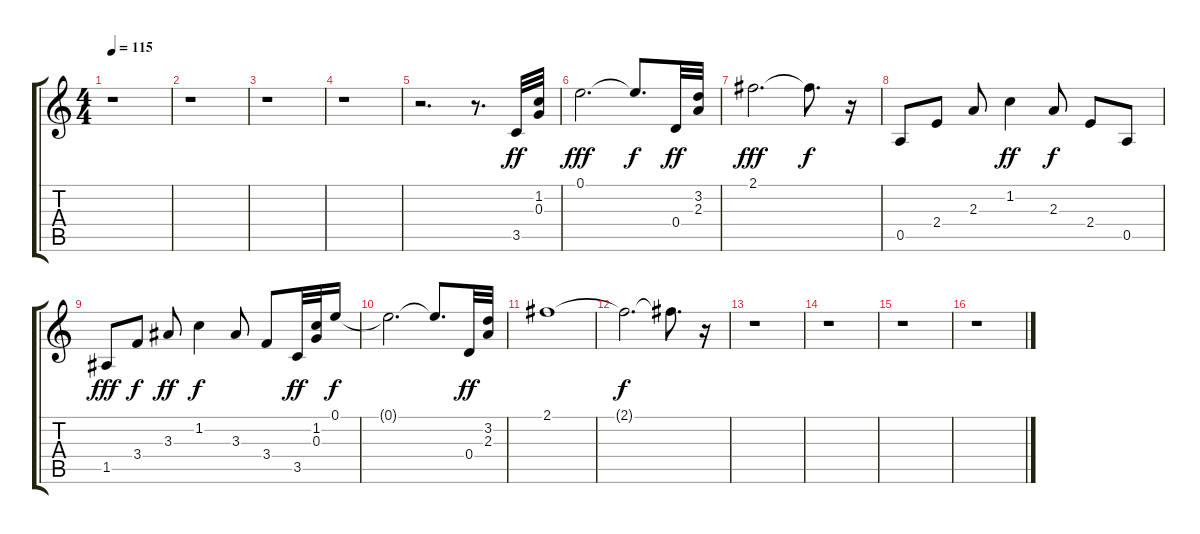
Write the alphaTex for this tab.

\track "" {instrument electricguitarmuted}
\staff {score tabs}
\tuning (E4 B3 G3 D3 A2 E2) {hide}
\ts (4 4)
\tempo 115
\clef g2
\ks c
r.1{dy ff} |
r.1 |
r.1 |
r.1 |
r.2{d} r.8{d} 3.5.32 (1.2 0.3).32 |
0.1.2{d dy fff} 0.1{t}.8{d dy f} 0.4.32{dy ff} (3.2 2.3).32 |
2.1.2{d dy fff} 2.1{t}.8{d dy f} r.16 |
0.5.8 2.4.8 2.3.8 1.2.4{dy ff} 2.3.8{dy f} 2.4.8 0.5.8 |
1.5.8{dy fff} 3.4.8{dy f} 3.3.8{dy ff} 1.2.4{dy f} 3.3.8 3.4.8 3.5.32{dy ff} (1.2 0.3).32 0.1.16{dy f} |
0.1{t}.2{d} 0.1{t}.8{d} 0.4.32{dy ff} (3.2 2.3).32 |
2.1.1 |
2.1{t}.2{d dy f} 2.1{t}.8{d} r.16 |
r.1 |
r.1 |
r.1 |
r.1
